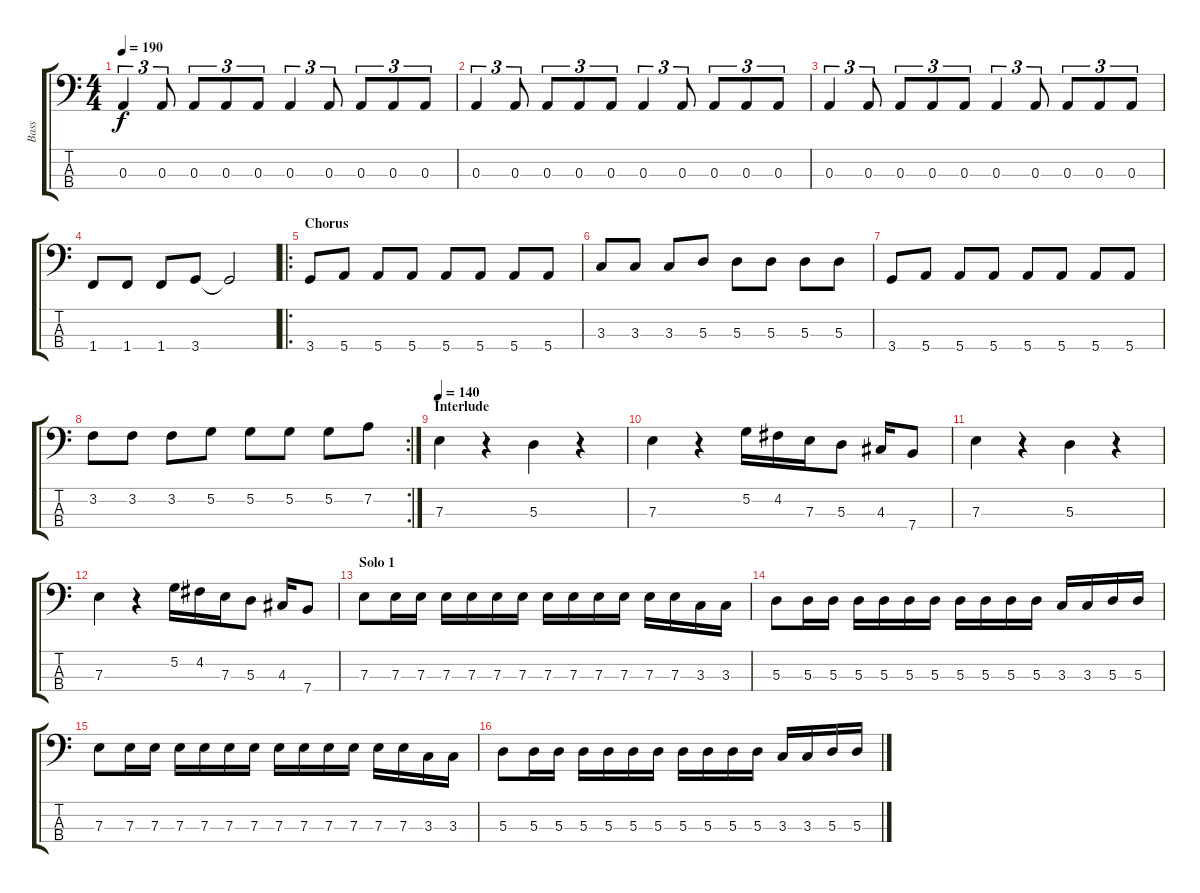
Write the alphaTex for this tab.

\track ("Bass" "Bass") {instrument electricbasspick}
\staff {score tabs}
\tuning (G2 D2 A1 E1) {hide}
\ts (4 4)
\tempo 190
\clef f4
\ks c
0.3.4{tu (3 2) dy f} 0.3.8{tu (3 2)} 0.3.8{tu (3 2)} 0.3.8{tu (3 2)} 0.3.8{tu (3 2)} 0.3.4{tu (3 2)} 0.3.8{tu (3 2)} 0.3.8{tu (3 2)} 0.3.8{tu (3 2)} 0.3.8{tu (3 2)} |
0.3.4{tu (3 2)} 0.3.8{tu (3 2)} 0.3.8{tu (3 2)} 0.3.8{tu (3 2)} 0.3.8{tu (3 2)} 0.3.4{tu (3 2)} 0.3.8{tu (3 2)} 0.3.8{tu (3 2)} 0.3.8{tu (3 2)} 0.3.8{tu (3 2)} |
0.3.4{tu (3 2)} 0.3.8{tu (3 2)} 0.3.8{tu (3 2)} 0.3.8{tu (3 2)} 0.3.8{tu (3 2)} 0.3.4{tu (3 2)} 0.3.8{tu (3 2)} 0.3.8{tu (3 2)} 0.3.8{tu (3 2)} 0.3.8{tu (3 2)} |
1.4.8 1.4.8 1.4.8 3.4.8 3.4{t}.2 |
\ro
\section ("" "Chorus")
3.4.8 5.4.8 5.4.8 5.4.8 5.4.8 5.4.8 5.4.8 5.4.8 |
3.3.8 3.3.8 3.3.8 5.3.8 5.3.8 5.3.8 5.3.8 5.3.8 |
3.4.8 5.4.8 5.4.8 5.4.8 5.4.8 5.4.8 5.4.8 5.4.8 |
\rc 2
3.2.8 3.2.8 3.2.8 5.2.8 5.2.8 5.2.8 5.2.8 7.2.8 |
\section ("" "Interlude")
\tempo 140
7.3.4 r.4 5.3.4 r.4 |
7.3.4 r.4 5.2.16 4.2.16 7.3.16 5.3.8 4.3.16 7.4.8 |
7.3.4 r.4 5.3.4 r.4 |
7.3.4 r.4 5.2.16 4.2.16 7.3.16 5.3.8 4.3.16 7.4.8 |
\section ("" "Solo 1")
7.3.8 7.3.16 7.3.16 7.3.16 7.3.16 7.3.16 7.3.16 7.3.16 7.3.16 7.3.16 7.3.16 7.3.16 7.3.16 3.3.16 3.3.16 |
5.3.8 5.3.16 5.3.16 5.3.16 5.3.16 5.3.16 5.3.16 5.3.16 5.3.16 5.3.16 5.3.16 3.3.16 3.3.16 5.3.16 5.3.16 |
7.3.8 7.3.16 7.3.16 7.3.16 7.3.16 7.3.16 7.3.16 7.3.16 7.3.16 7.3.16 7.3.16 7.3.16 7.3.16 3.3.16 3.3.16 |
5.3.8 5.3.16 5.3.16 5.3.16 5.3.16 5.3.16 5.3.16 5.3.16 5.3.16 5.3.16 5.3.16 3.3.16 3.3.16 5.3.16 5.3.16
